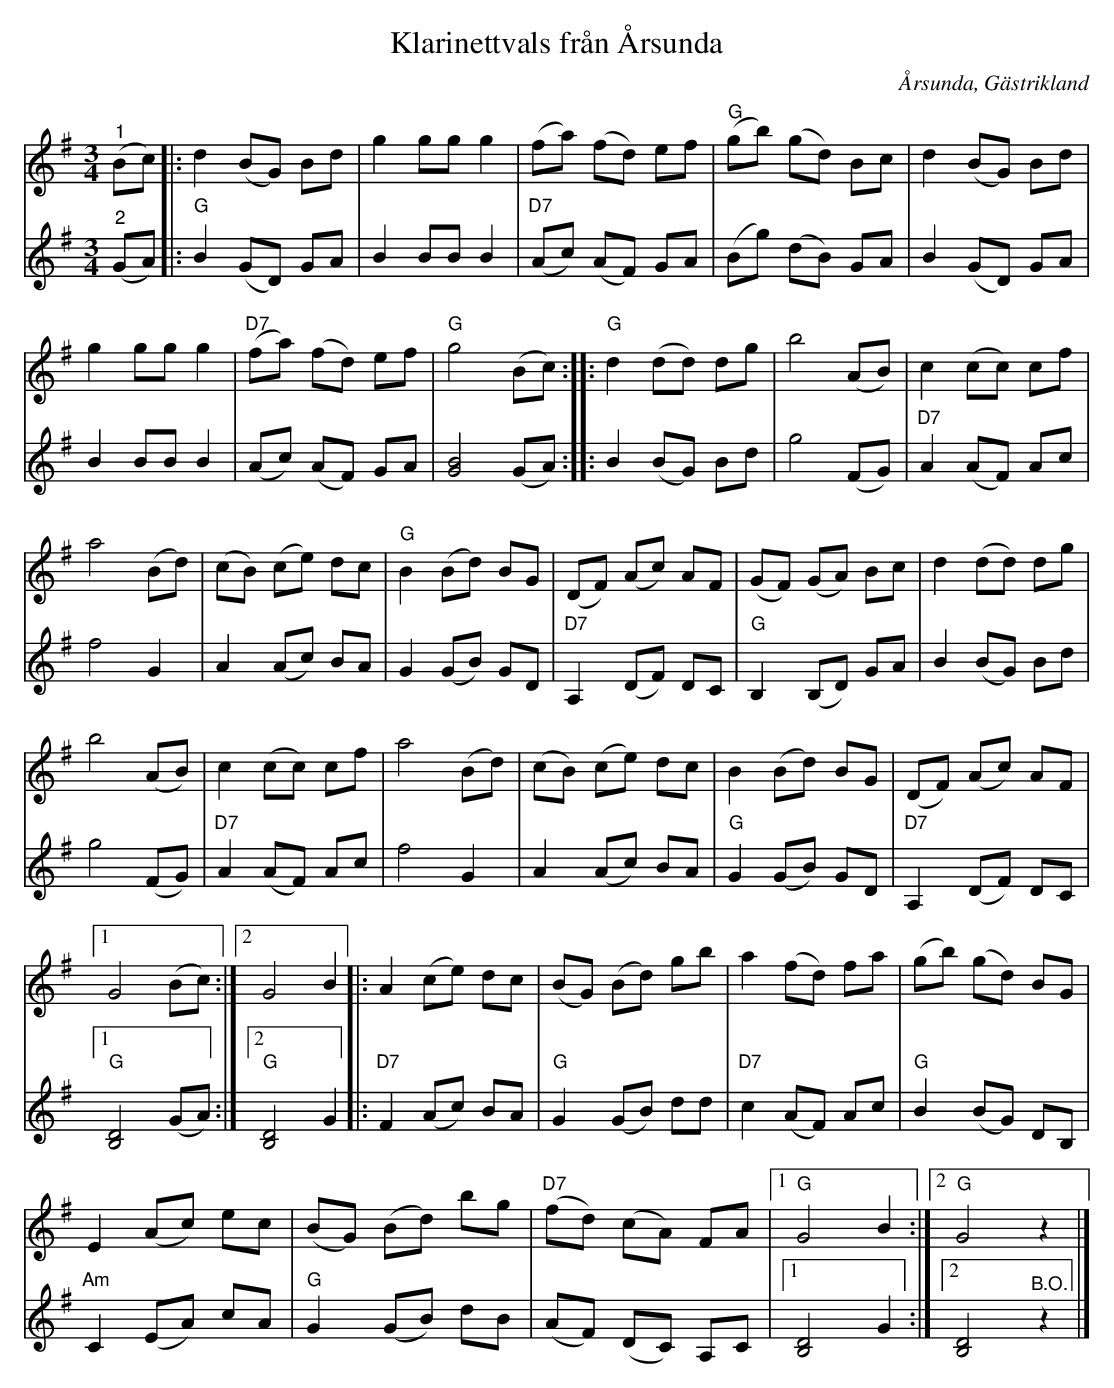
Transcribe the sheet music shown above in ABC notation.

X:1
T:Klarinettvals från Årsunda
O:Årsunda, Gästrikland
L:1/8
M:3/4
K:G
V:1
"^1" (Bc) |: d2 (BG) Bd | g2 gg g2 | (fa) (fd) ef |"G" (gb) (gd) Bc | d2 (BG) Bd |
g2 gg g2 | "D7" (fa) (fd) ef |"G" g4 (Bc) ::"G" d2 (dd) dg | b4 (AB) | c2 (cc) cf |
a4 (Bd) | (cB) (ce) dc |"G" B2 (Bd) BG | (DF) (Ac) AF | (GF) (GA) Bc | d2 (dd) dg |
b4 (AB) | c2 (cc) cf | a4 (Bd) | (cB) (ce) dc | B2 (Bd) BG | (DF) (Ac) AF |1
G4 (Bc) :|2 G4 B2 |: A2 (ce) dc | (BG) (Bd) gb | a2 (fd) fa | (gb) (gd) BG |
E2 (Ac) ec | (BG) (Bd) bg |"D7" (fd) (cA) FA |1 "G" G4 B2 :|2"G" G4 z2 |]
V:2
"^2" (GA) |:"G" B2 (GD) GA | B2 BB B2 |"D7" (Ac) (AF) GA | (Bg) (dB) GA | B2 (GD) GA |
B2 BB B2 | (Ac) (AF) GA | [GB]4 (GA) :: B2 (BG) Bd | g4 (FG) |"D7" A2 (AF) Ac |
f4 G2 | A2 (Ac) BA | G2 (GB) GD |"D7" A,2 (DF) DC |"G" B,2 (B,D) GA | B2 (BG) Bd |
g4 (FG) |"D7" A2 (AF) Ac | f4 G2 | A2 (Ac) BA |"G" G2 (GB) GD |"D7" A,2 (DF) DC |1
"G" [B,D]4 (GA) :|2"G" [B,D]4 G2 |: "D7" F2 (Ac) BA |"G" G2 (GB) dd |"D7" c2 (AF) Ac |"G" B2 (BG) DB, |
"Am" C2 (EA) cA | "G" G2 (GB) dB | (AF) (DC) A,C |1 [B,D]4 G2 :|2 [B,D]4"^B.O." z2 |]
